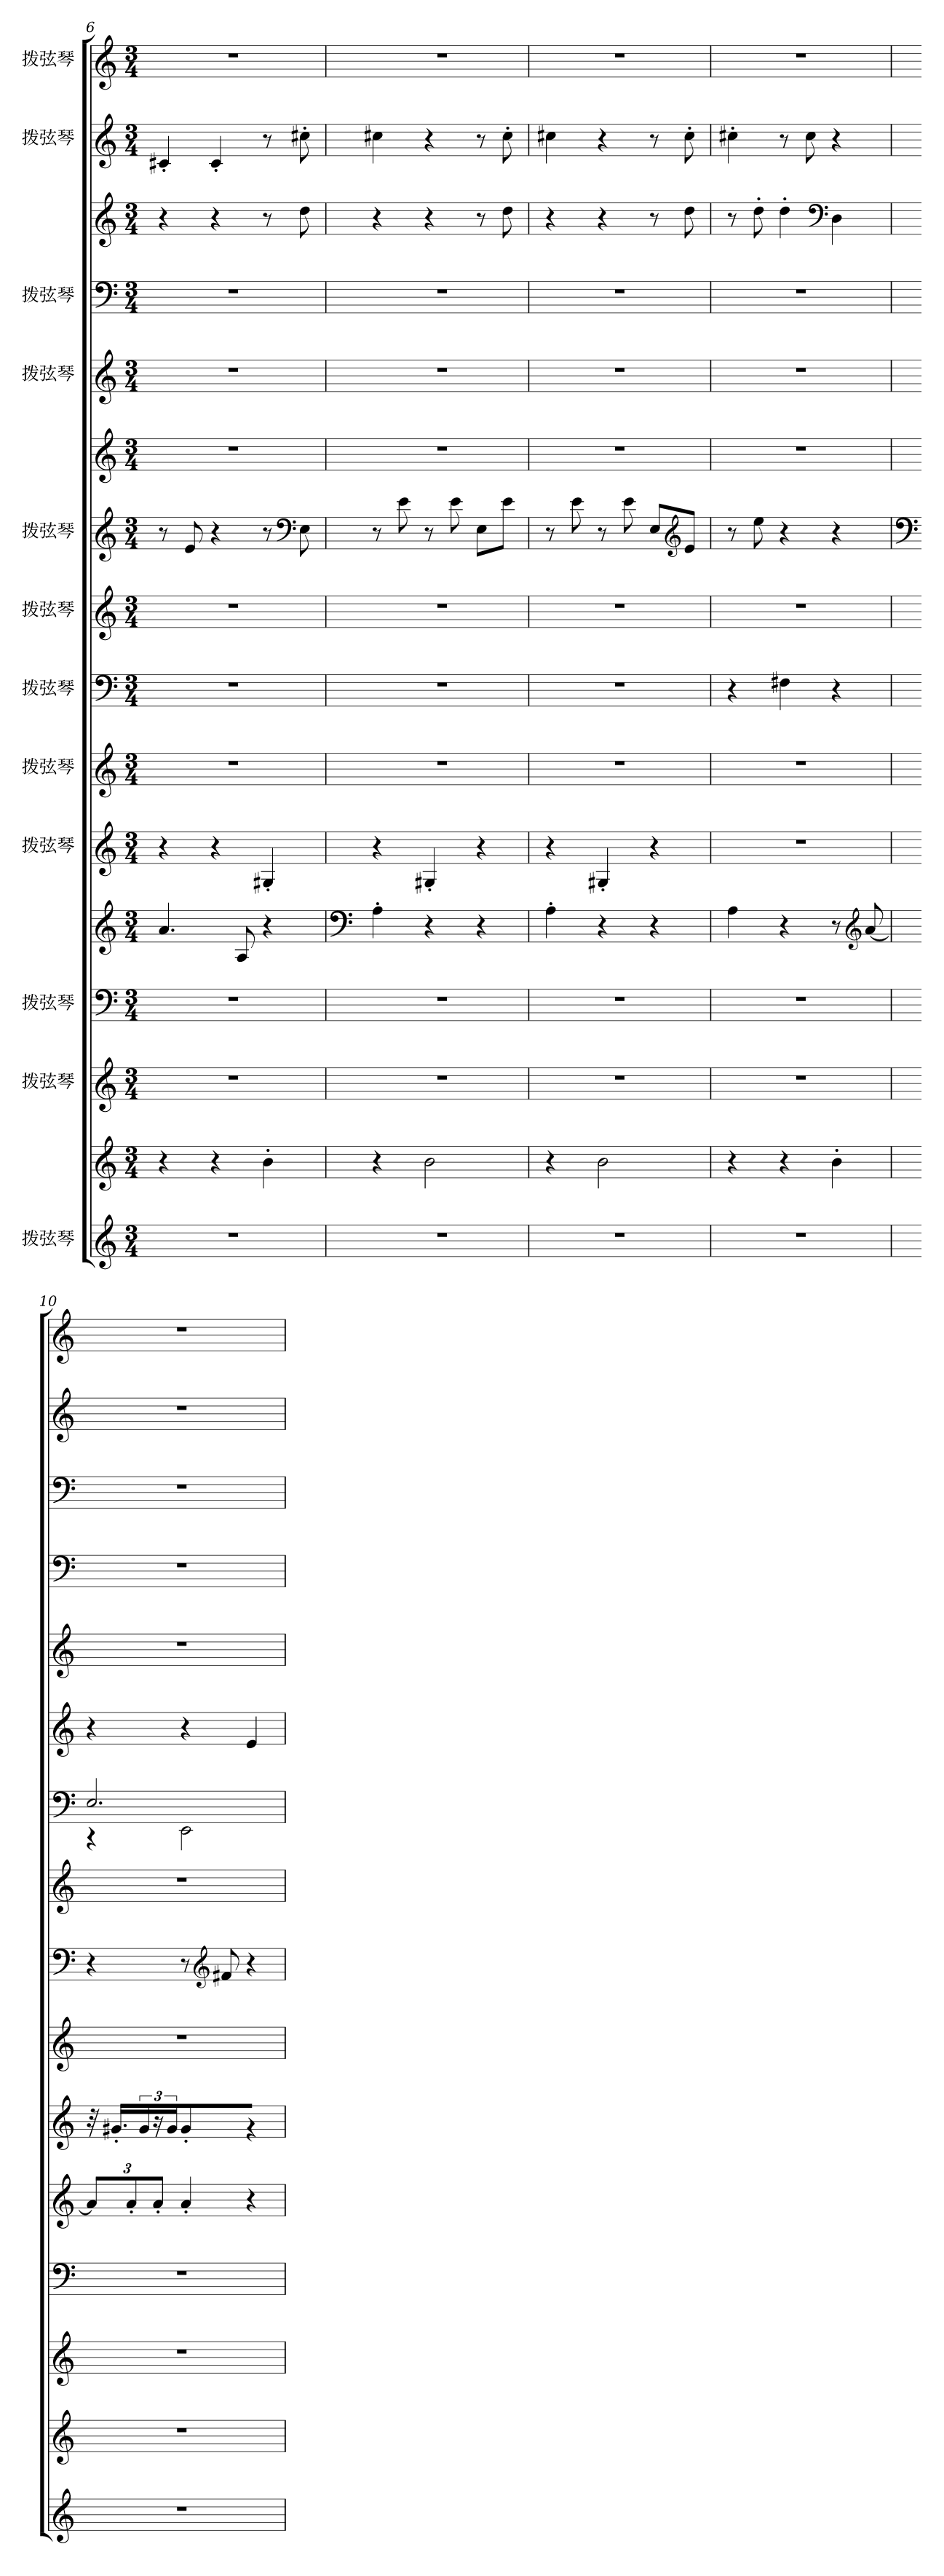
**kern	**kern	**kern	**kern	**kern	**kern	**kern	**kern	**kern	**kern	**kern	**kern	**kern	**kern	**kern	**kern
*part12	*part12	*part11	*part10	*part10	*part9	*part8	*part7	*part6	*part5	*part5	*part4	*part3	*part3	*part2	*part1
*staff16	*staff15	*staff14	*staff13	*staff12	*staff11	*staff10	*staff9	*staff8	*staff7	*staff6	*staff5	*staff4	*staff3	*staff2	*staff1
*I"拨弦琴	*	*I"拨弦琴	*I"拨弦琴	*	*I"拨弦琴	*I"拨弦琴	*I"拨弦琴	*I"拨弦琴	*I"拨弦琴	*	*I"拨弦琴	*I"拨弦琴	*	*I"拨弦琴	*I"拨弦琴
*clefG2	*clefG2	*clefG2	*clefF4	*clefG2	*clefG2	*clefG2	*clefF4	*clefG2	*clefG2	*clefG2	*clefG2	*clefF4	*clefG2	*clefG2	*clefG2
*k[]	*k[]	*k[]	*k[]	*k[]	*k[]	*k[]	*k[]	*k[]	*k[]	*k[]	*k[]	*k[]	*k[]	*k[]	*k[]
*M3/4	*M3/4	*M3/4	*M3/4	*M3/4	*M3/4	*M3/4	*M3/4	*M3/4	*M3/4	*M3/4	*M3/4	*M3/4	*M3/4	*M3/4	*M3/4
=6	=6	=6	=6	=6	=6	=6	=6	=6	=6	=6	=6	=6	=6	=6	=6
2.r	4r	2.r	2.r	4.a/	4r	2.r	2.r	2.r	8r	2.r	2.r	2.r	4r	4c#X'/	2.r
.	.	.	.	.	.	.	.	.	8e/	.	.	.	.	.	.
.	4r	.	.	.	4r	.	.	.	4r	.	.	.	4r	4c#'/	.
.	.	.	.	8A/	.	.	.	.	.	.	.	.	.	.	.
.	4b'\	.	.	4r	4G#X'/	.	.	.	8r	.	.	.	8r	8r	.
*	*	*	*	*	*	*	*	*	*clefF4	*	*	*	*	*	*
.	.	.	.	.	.	.	.	.	8E\	.	.	.	8dd\	8cc#X'\	.
!!LO:PB:g=z
=7	=7	=7	=7	=7	=7	=7	=7	=7	=7	=7	=7	=7	=7	=7	=7
*	*	*	*	*clefF4	*	*	*	*	*	*	*	*	*	*	*
2.r	4r	2.r	2.r	4A'\	4r	2.r	2.r	2.r	8r	2.r	2.r	2.r	4r	4cc#X\	2.r
.	.	.	.	.	.	.	.	.	8e\	.	.	.	.	.	.
.	2b\	.	.	4r	4G#X'/	.	.	.	8r	.	.	.	4r	4r	.
.	.	.	.	.	.	.	.	.	8e\	.	.	.	.	.	.
.	.	.	.	4r	4r	.	.	.	8E\L	.	.	.	8r	8r	.
.	.	.	.	.	.	.	.	.	8e\J	.	.	.	8dd\	8cc#'\	.
=8	=8	=8	=8	=8	=8	=8	=8	=8	=8	=8	=8	=8	=8	=8	=8
2.r	4r	2.r	2.r	4A'\	4r	2.r	2.r	2.r	8r	2.r	2.r	2.r	4r	4cc#X\	2.r
.	.	.	.	.	.	.	.	.	8e\	.	.	.	.	.	.
.	2b\	.	.	4r	4G#X'/	.	.	.	8r	.	.	.	4r	4r	.
.	.	.	.	.	.	.	.	.	8e\	.	.	.	.	.	.
.	.	.	.	4r	4r	.	.	.	8E/L	.	.	.	8r	8r	.
*	*	*	*	*	*	*	*	*	*clefG2	*	*	*	*	*	*
.	.	.	.	.	.	.	.	.	8e/J	.	.	.	8dd\	8cc#'\	.
=9	=9	=9	=9	=9	=9	=9	=9	=9	=9	=9	=9	=9	=9	=9	=9
2.r	4r	2.r	2.r	4A\	2.r	2.r	4r	2.r	8r	2.r	2.r	2.r	8r	4cc#X'\	2.r
.	.	.	.	.	.	.	.	.	8ee\	.	.	.	8dd'\	.	.
.	4r	.	.	4r	.	.	4F#X\	.	4r	.	.	.	4dd'\	8r	.
.	.	.	.	.	.	.	.	.	.	.	.	.	.	8cc#\	.
*	*	*	*	*	*	*	*	*	*	*	*	*	*clefF4	*	*
.	4b'\	.	.	8r	.	.	4r	.	4r	.	.	.	4D\	4r	.
*	*	*	*	*clefG2	*	*	*	*	*	*	*	*	*	*	*
.	.	.	.	[8a/	.	.	.	.	.	.	.	.	.	.	.
=10	=10	=10	=10	=10	=10	=10	=10	=10	=10	=10	=10	=10	=10	=10	=10
*	*	*	*	*	*	*	*	*	*clefF4	*	*	*	*	*	*
*	*	*	*	*Xbrackettup	*	*	*	*	*	*	*	*	*	*	*
*	*	*	*	*	*	*	*	*	*^	*	*	*	*	*	*
2.r	2.r	2.r	2.r	12a/L]	32r	2.r	4r	2.r	2.E/	4r	4r	2.r	2.r	2.r	2.r	2.r
.	.	.	.	.	16.g#X'/LL	.	.	.	.	.	.	.	.	.	.	.
.	.	.	.	12a'/	.	.	.	.	.	.	.	.	.	.	.	.
.	.	.	.	.	24g#/JJ	.	.	.	.	.	.	.	.	.	.	.
.	.	.	.	12a'/J	24r	.	.	.	.	.	.	.	.	.	.	.
.	.	.	.	.	24g#/	.	.	.	.	.	.	.	.	.	.	.
.	.	.	.	4a'/	4g#'/	.	8r	.	.	2EE\	4r	.	.	.	.	.
*	*	*	*	*	*	*	*clefG2	*	*	*	*	*	*	*	*	*
.	.	.	.	.	.	.	8f#X/	.	.	.	.	.	.	.	.	.
.	.	.	.	4r	4r	.	4r	.	.	.	4e/	.	.	.	.	.
*	*	*	*	*	*	*	*	*	*v	*v	*	*	*	*	*	*
=	=	=	=	=	=	=	=	=	=	=	=	=	=	=	=
*-	*-	*-	*-	*-	*-	*-	*-	*-	*-	*-	*-	*-	*-	*-	*-
